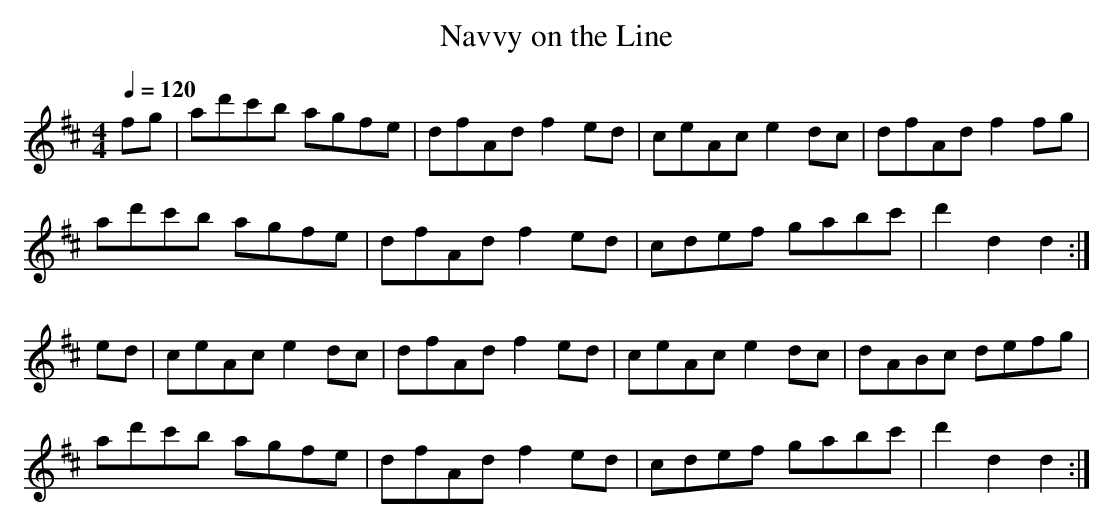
X:1
T:Navvy on the Line
M:4/4
L:1/8
Q:1/4=120
K:Dmaj
fg |\
ad'c'b agfe | dfAd f2ed | ceAc e2dc | dfAd f2fg |
ad'c'b agfe | dfAd f2ed | cdef gabc' | d'2d2 d2 :|
ed |\
ceAc e2dc | dfAd f2ed | ceAc e2dc | dABc defg |
ad'c'b agfe | dfAd f2ed | cdef gabc' | d'2d2 d2 :|
